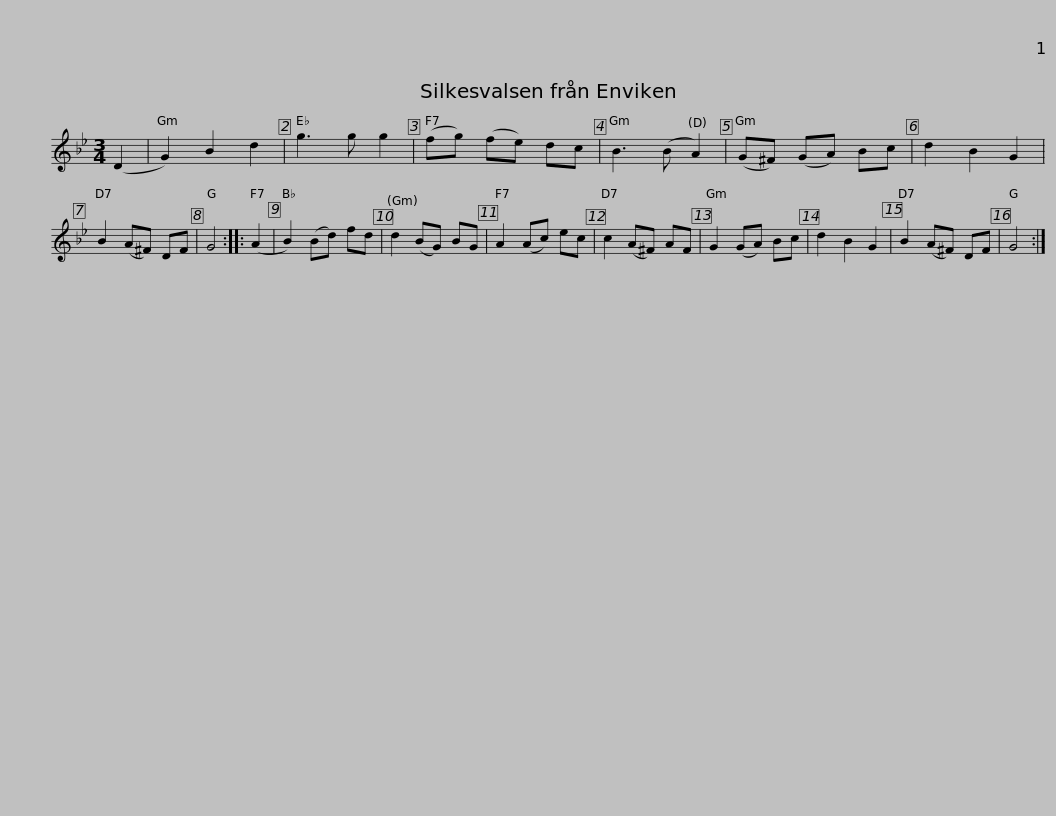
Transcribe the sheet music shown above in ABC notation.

X:1
L:1/8
M:3/4
I:linebreak $
K:Gmin
V:1 treble
V:1
 (D2 | G2) B2 d2 | g3 g g2 | (fg) (fe) dc | B3 (B A2) | %5
 (G^F) (GA) Bc | d2 B2 G2 | B2 (A^F) DF | G4 :: (A2 |$ %10
 B2) (Bd) fd | d2 (BG) BG | A2 (Ac) ec | c2 (A^F) AF | G2 (GA) Bc | %15
 d2 B2 G2 | B2 (A^F) DF | G4 :| %18
